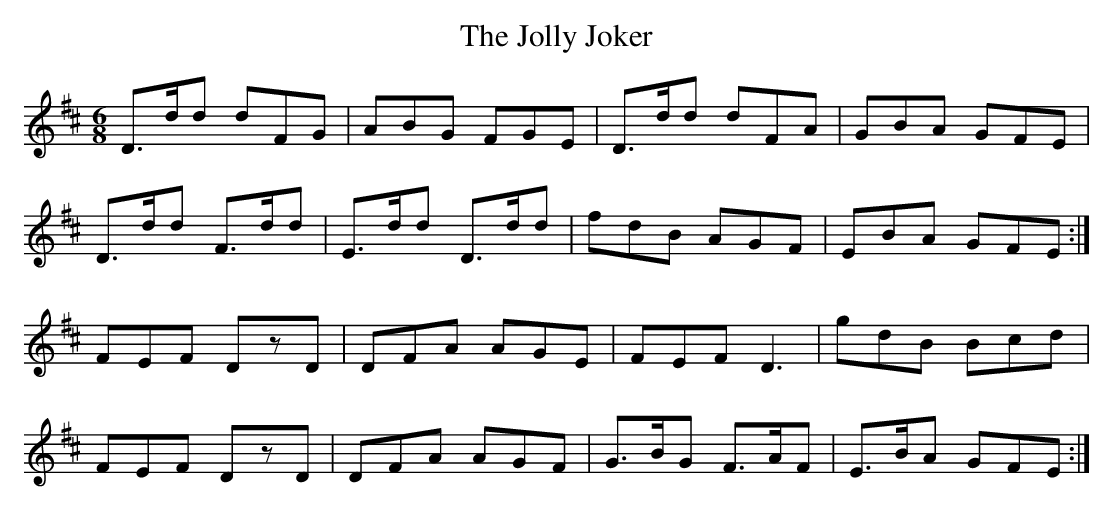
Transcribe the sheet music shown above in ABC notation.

X:1
T: The Jolly Joker
M: 6/8
L: 1/8
K: D
D>dd dFG|ABG FGE|D>dd dFA|GBA GFE|
D>dd F>dd|E>dd D>dd|fdB AGF|EBA GFE:|
FEF DzD|DFA AGE|FEF D3|gdB Bcd|
FEF DzD|DFA AGF|G>BG F>AF|E>BA GFE:|
